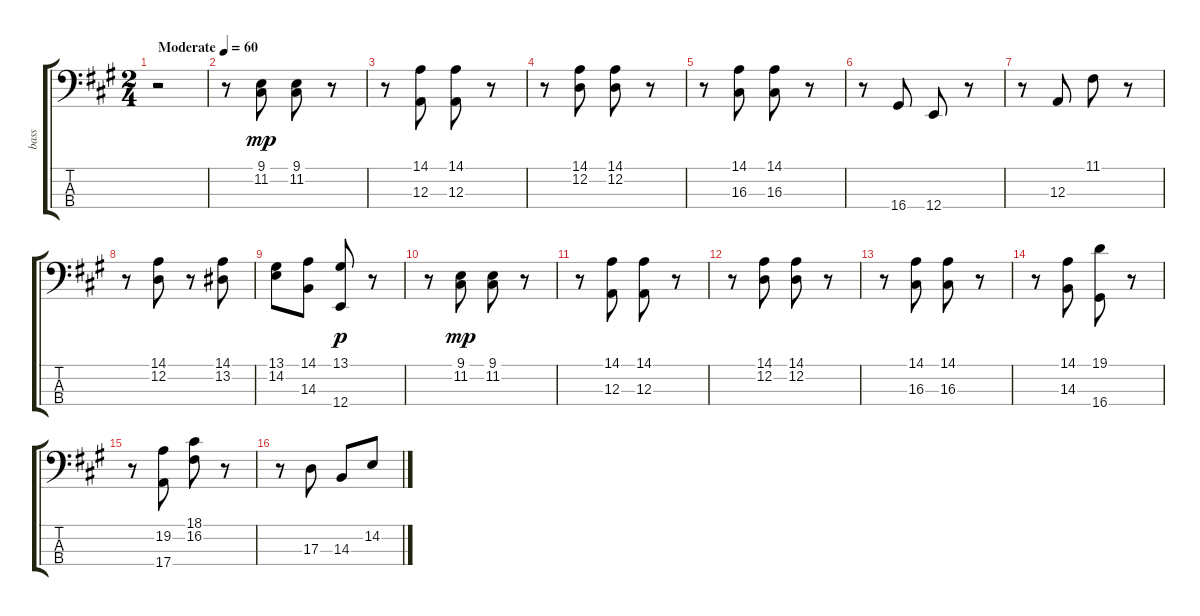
\track ("bass                " "bass      ") {instrument electricgrandpiano}
\staff {score tabs}
\tuning (G2 D2 A1 E1) {hide}
\ts (2 4)
\tempo (60 "Moderate")
\clef f4
\ks a
r.2{dy mp instrument electricgrandpiano} |
r.8 (9.1 11.2).8 (9.1 11.2).8 r.8 |
r.8 (14.1 12.3).8 (14.1 12.3).8 r.8 |
r.8 (14.1 12.2).8 (14.1 12.2).8 r.8 |
r.8 (14.1 16.3).8 (14.1 16.3).8 r.8 |
r.8 16.4.8 12.4.8 r.8 |
r.8 12.3.8 11.1.8 r.8 |
r.8 (14.1 12.2).8 r.8 (14.1 13.2).8 |
(13.1 14.2).8 (14.1 14.3).8 (13.1 12.4).8{dy p} r.8 |
r.8 (9.1 11.2).8{dy mp} (9.1 11.2).8 r.8 |
r.8 (14.1 12.3).8 (14.1 12.3).8 r.8 |
r.8 (14.1 12.2).8 (14.1 12.2).8 r.8 |
r.8 (14.1 16.3).8 (14.1 16.3).8 r.8 |
r.8 (14.1 14.3).8 (19.1 16.4).8 r.8 |
r.8 (19.2 17.4).8 (18.1 16.2).8 r.8 |
r.8 17.3.8 14.3.8 14.2.8
